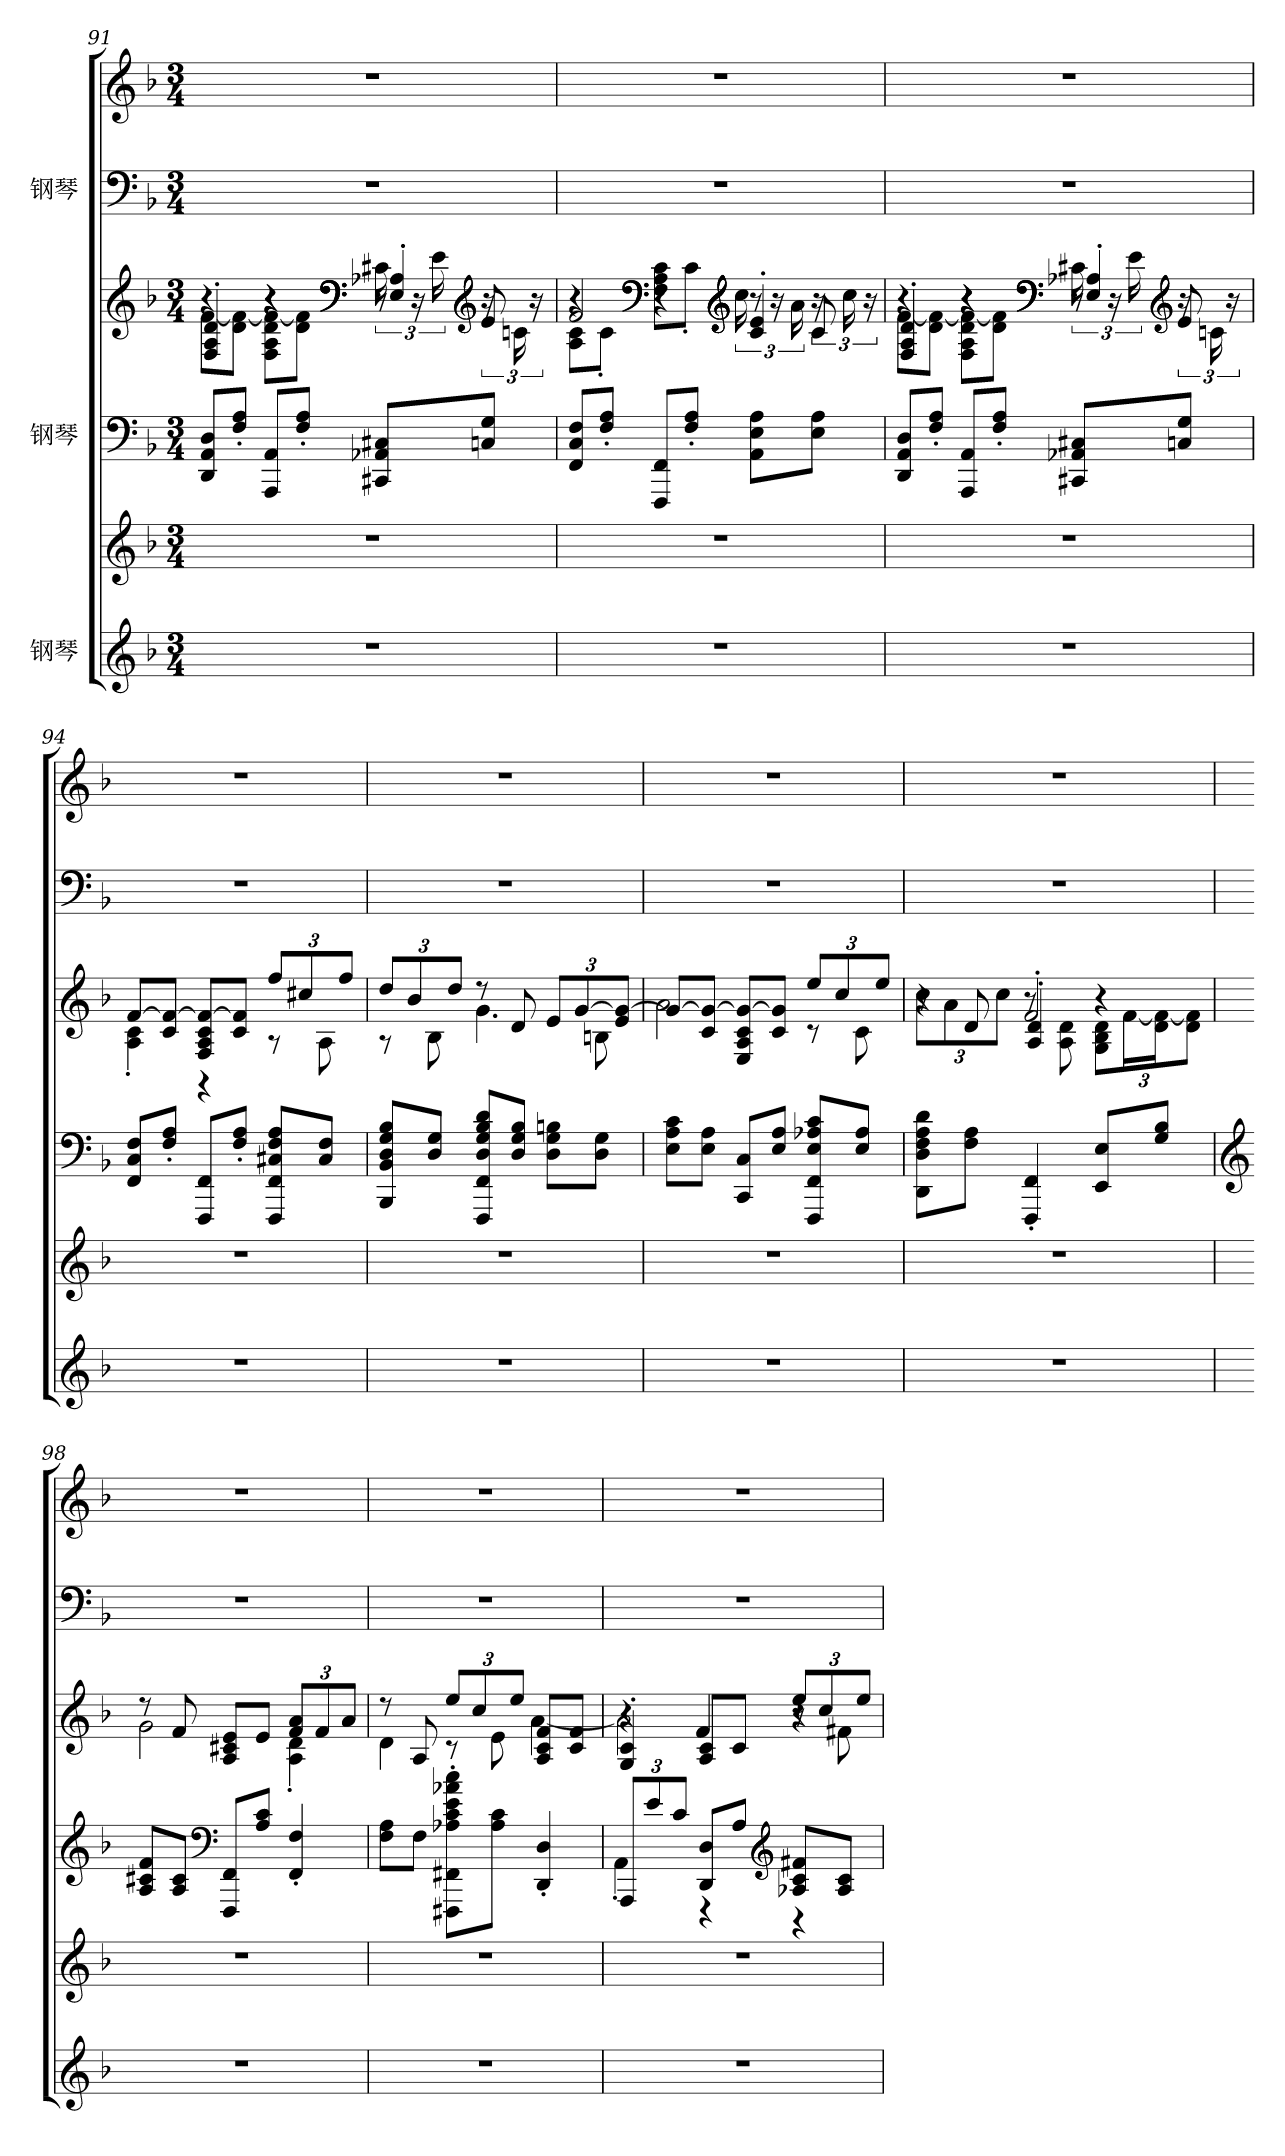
**kern	**kern	**kern	**kern	**kern	**kern
*part3	*part3	*part2	*part2	*part1	*part1
*staff6	*staff5	*staff4	*staff3	*staff2	*staff1
*I"钢琴	*	*I"钢琴	*	*I"钢琴	*
*clefG2	*clefG2	*clefF4	*clefG2	*clefF4	*clefG2
*k[b-]	*k[b-]	*k[b-]	*k[b-]	*k[b-]	*k[b-]
*M3/4	*M3/4	*M3/4	*M3/4	*M3/4	*M3/4
=91	=91	=91	=91	=91	=91
*	*	*	*^	*	*
*	*	*	*	*^	*	*
2.r	2.r	8DD/ 8AA/ 8D/L	4r	[8f\L	4F/' 4A/' 4d/'	2.r	2.r
.	.	8F/' 8A/'J	.	8d\ 8f\_J	.	.	.
.	.	8AAA/ 8AA/L	4r	8F\ 8A\ 8d\ 8f\_L	4r	.	.
.	.	8F/' 8A/'J	.	8d\ 8f\]J	.	.	.
*	*	*	*clefF4	*	*	*	*
.	.	8CC#X/ 8AA-X/ 8C#X/L	8r	24c#X\	4E/' 4A-X/'	.	.
.	.	.	.	24r	.	.	.
.	.	.	.	24e\	.	.	.
*	*	*	*clefG2	*	*	*	*
.	.	8Cn/ 8G/J	8e/	24r	.	.	.
.	.	.	.	24cn\	.	.	.
.	.	.	.	24r	.	.	.
!!LO:LB:g=z
=92	=92	=92	=92	=92	=92	=92	=92
2.r	2.r	8FF/ 8C/ 8F/L	2f/	8A\ 8c\L	4r	2.r	2.r
.	.	8F/' 8A/'J	.	8c'\J	.	.	.
*	*	*	*clefF4	*	*	*	*
.	.	8FFF/ 8FF/L	.	8F\ 8A\ 8c\L	4r	.	.
.	.	8F/' 8A/'J	.	8c'\J	.	.	.
*	*	*	*clefG2	*	*	*	*
.	.	8AA\ 8E\ 8A\L	4c/' 4e/'	24cc\	8r	.	.
.	.	.	.	24r	.	.	.
.	.	.	.	24a\	.	.	.
.	.	8E\ 8A\J	.	24r	8c/	.	.
.	.	.	.	24cc\	.	.	.
.	.	.	.	24r	.	.	.
=93	=93	=93	=93	=93	=93	=93	=93
2.r	2.r	8DD/ 8AA/ 8D/L	4r	[8f\L	4F/' 4A/' 4d/'	2.r	2.r
.	.	8F/' 8A/'J	.	8d\ 8f\_J	.	.	.
.	.	8AAA/ 8AA/L	4r	8F\ 8A\ 8d\ 8f\_L	4r	.	.
.	.	8F/' 8A/'J	.	8d\ 8f\]J	.	.	.
*	*	*	*clefF4	*	*	*	*
.	.	8CC#X/ 8AA-X/ 8C#X/L	8r	24c#X\	4E/' 4A-X/'	.	.
.	.	.	.	24r	.	.	.
.	.	.	.	24e\	.	.	.
*	*	*	*clefG2	*	*	*	*
.	.	8Cn/ 8G/J	8e/	24r	.	.	.
.	.	.	.	24cn\	.	.	.
.	.	.	.	24r	.	.	.
*	*	*	*	*v	*v	*	*
!!LO:PB:g=z
=94	=94	=94	=94	=94	=94	=94
2.r	2.r	8FF/ 8C/ 8F/L	[8f/L	4A\' 4c\'	2.r	2.r
.	.	8F/' 8A/'J	8c/ 8f/_J	.	.	.
.	.	8FFF/ 8FF/L	8F/ 8A/ 8c/ 8f/_L	4r	.	.
.	.	8F/' 8A/'J	8c/ 8f/]J	.	.	.
*	*	*	*Xbrackettup	*	*	*
.	.	8FFF/ 8FF/ 8C#X/ 8F/ 8A/L	12ff/L	8r	.	.
.	.	.	12cc#X/	.	.	.
.	.	8C#/ 8F/J	.	8A\	.	.
.	.	.	12ff/J	.	.	.
=95	=95	=95	=95	=95	=95	=95
2.r	2.r	8BBB-/ 8BB-/ 8D/ 8G/ 8B-/L	12dd/L	8r	2.r	2.r
.	.	.	12b-/	.	.	.
.	.	8D/ 8G/J	.	8B-\	.	.
.	.	.	12dd/J	.	.	.
.	.	8FFF/ 8FF/ 8D/ 8G/ 8B-/ 8d/L	8r	4.g\	.	.
.	.	8D/ 8G/ 8B-/J	8d/	.	.	.
.	.	8D\ 8G\ 8Bn\L	12e/L	.	.	.
.	.	.	[12g/	.	.	.
.	.	8D\ 8G\J	.	8Bn\	.	.
.	.	.	12e/ 12g/_J	.	.	.
=96	=96	=96	=96	=96	=96	=96
2.r	2.r	8E\ 8A\ 8c\L	8g/L_	2a\	2.r	2.r
.	.	8E\ 8A\J	8c/ 8g/_J	.	.	.
.	.	8CC/ 8C/L	8E/ 8A/ 8c/ 8g/_L	.	.	.
.	.	8E/ 8A/J	8c/ 8g/]J	.	.	.
.	.	8FFF/ 8FF/ 8E/ 8A-X/ 8c/L	12ee/L	8r	.	.
.	.	.	12cc/	.	.	.
.	.	8E/ 8A-/J	.	8c\	.	.
.	.	.	12ee/J	.	.	.
!!LO:LB:g=z
=97	=97	=97	=97	=97	=97	=97
*	*	*	*	*^	*	*
2.r	2.r	8DD\ 8D\ 8F\ 8A\ 8d\L	4r	12cc\L	8r	2.r	2.r
.	.	.	.	12a\	.	.	.
.	.	8F\ 8A\J	.	.	8d/	.	.
.	.	.	.	12cc\J	.	.	.
.	.	4FFF/' 4FF/'	2f'/	8r	4A/' 4d/'	.	.
.	.	.	.	8A\ 8d\	.	.	.
.	.	8EE/ 8E/L	.	12G\ 12B-\ 12d\L	4r	.	.
.	.	.	.	[24f\L	.	.	.
.	.	8G/ 8B-/J	.	24d\ 24f\_J	.	.	.
.	.	.	.	12d\ 12f\]J	.	.	.
*	*	*	*v	*v	*v	*	*
=98	=98	=98	=98	=98	=98
*	*	*clefG2	*	*	*
*	*	*	*^	*	*
2.r	2.r	8A/ 8c#X/ 8f/L	8r	2g\	2.r	2.r
.	.	8A/ 8c#/J	8f/	.	.	.
*	*	*clefF4	*	*	*	*
.	.	8FFF/ 8FF/L	8A/ 8c#X/ 8e/L	.	.	.
.	.	8A/ 8c#/J	8e/J	.	.	.
.	.	4FF/' 4F/'	12f/ 12a/L	4A\' 4d\'	.	.
.	.	.	12f/	.	.	.
.	.	.	12a/J	.	.	.
=99	=99	=99	=99	=99	=99	=99
2.r	2.r	8F\ 8A\L	8r	4d\	2.r	2.r
.	.	8F\J	8A/	.	.	.
.	.	8FFF#X\' 8FF#X\' 8A-X\' 8c\' 8e\' 8a-X\' 8cc\'L	12ee/L	8r	.	.
.	.	.	12cc/	.	.	.
.	.	8A-\ 8c\J	.	8e\	.	.
.	.	.	12ee/J	.	.	.
.	.	4DD/' 4D/'	8A/ 8c/ 8f/L	[4a\	.	.
.	.	.	8c/ 8f/J	.	.	.
*	*	*	*v	*v	*	*
!!LO:PB:g=z
=100	=100	=100	=100	=100	=100
*	*	*Xbrackettup	*	*	*
*	*	*^	*^	*	*
*	*	*	*	*	*^	*	*
2.r	2.r	12AAA/L	4AA'\	4G/' 4c/'	2a\]	4r	2.r	2.r
.	.	12e/	.	.	.	.	.	.
.	.	12c/J	.	.	.	.	.	.
.	.	8DD/ 8D/L	4r	8A/ 8c/L	.	4f/	.	.
.	.	8A/J	.	8c/J	.	.	.	.
*	*	*clefG2	*	*	*	*	*	*
.	.	8A-X/ 8c/ 8f#X/L	4r	12ee/L	8r	4r	.	.
.	.	.	.	12cc/	.	.	.	.
.	.	8A-/ 8c/J	.	.	8f#X\	.	.	.
.	.	.	.	12ee/J	.	.	.	.
*	*	*v	*v	*	*	*	*	*
*	*	*	*v	*v	*v	*	*
=	=	=	=	=	=
*-	*-	*-	*-	*-	*-
